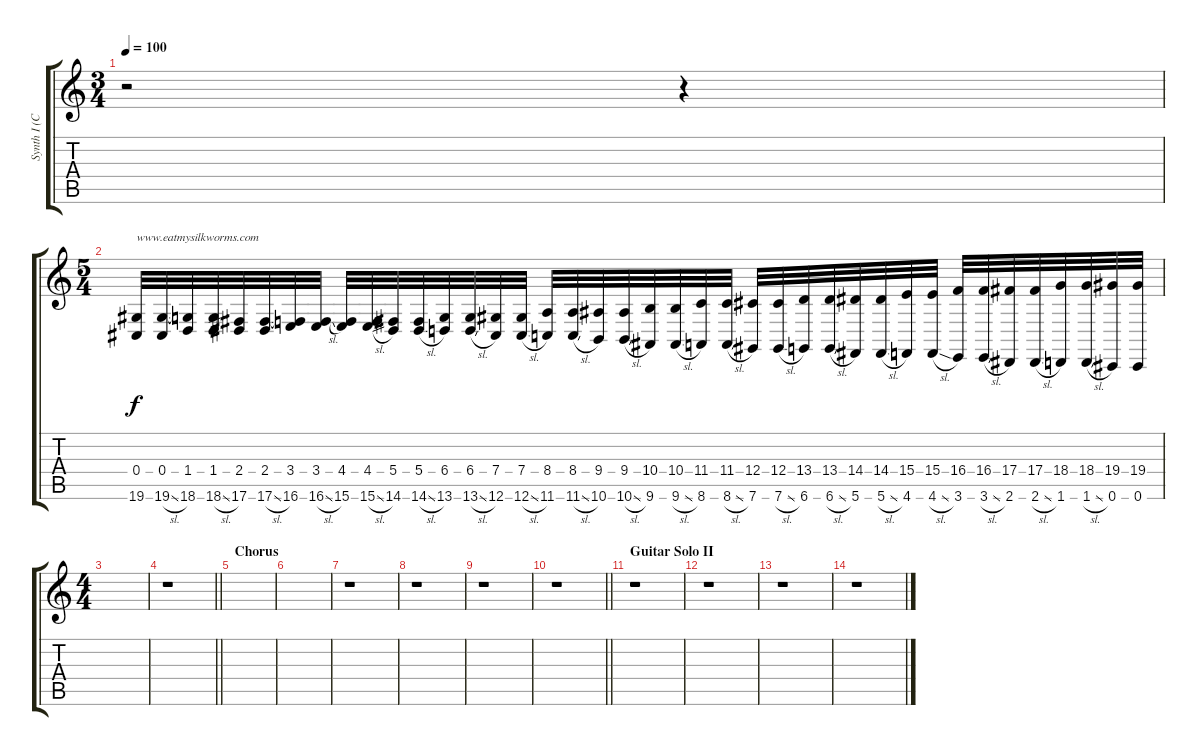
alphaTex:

\track ("Synth I (Chris \"Mother Goose\" Pit(t)man)" "Synth I (C") {instrument synthstrings1}
\staff {score tabs}
\tuning (Eb4 Bb3 Gb3 Db3 Ab2 Db2) {hide}
\ts (3 4)
\tempo 100
\clef g2
\ks c
r.2{dy f} r.4 |
\ts (5 4)
(0.4 19.6).32{txt "www.eatmysilkworms.com" volume 16 instrument mutedtrumpet} (0.4 19.6{sl}).32 (1.4 18.6).32 (1.4 18.6{sl}).32 (2.4 17.6).32 (2.4 17.6{sl}).32 (3.4 16.6).32 (3.4 16.6{sl}).32 (4.4 15.6).32 (4.4 15.6{sl}).32 (5.4 14.6).32 (5.4 14.6{sl}).32 (6.4 13.6).32 (6.4 13.6{sl}).32 (7.4 12.6).32 (7.4 12.6{sl}).32 (8.4 11.6).32 (8.4 11.6{sl}).32 (9.4 10.6).32 (9.4 10.6{sl}).32 (10.4 9.6).32 (10.4 9.6{sl}).32 (11.4 8.6).32 (11.4 8.6{sl}).32 (12.4 7.6).32 (12.4 7.6{sl}).32 (13.4 6.6).32 (13.4 6.6{sl}).32 (14.4 5.6).32 (14.4 5.6{sl}).32 (15.4 4.6).32 (15.4 4.6{sl}).32 (16.4 3.6).32 (16.4 3.6{sl}).32 (17.4 2.6).32 (17.4 2.6{sl}).32 (18.4 1.6).32 (18.4 1.6{sl}).32 (19.4 0.6).32 (19.4 0.6).32 |
\ts (4 4)
|
\barLineRight lightlight
r.1 |
\section ("" "Chorus")
|
|
r.1 |
r.1 |
r.1 |
\barLineRight lightlight
r.1 |
\section ("" "Guitar Solo II")
r.1 |
r.1 |
r.1 |
r.1
